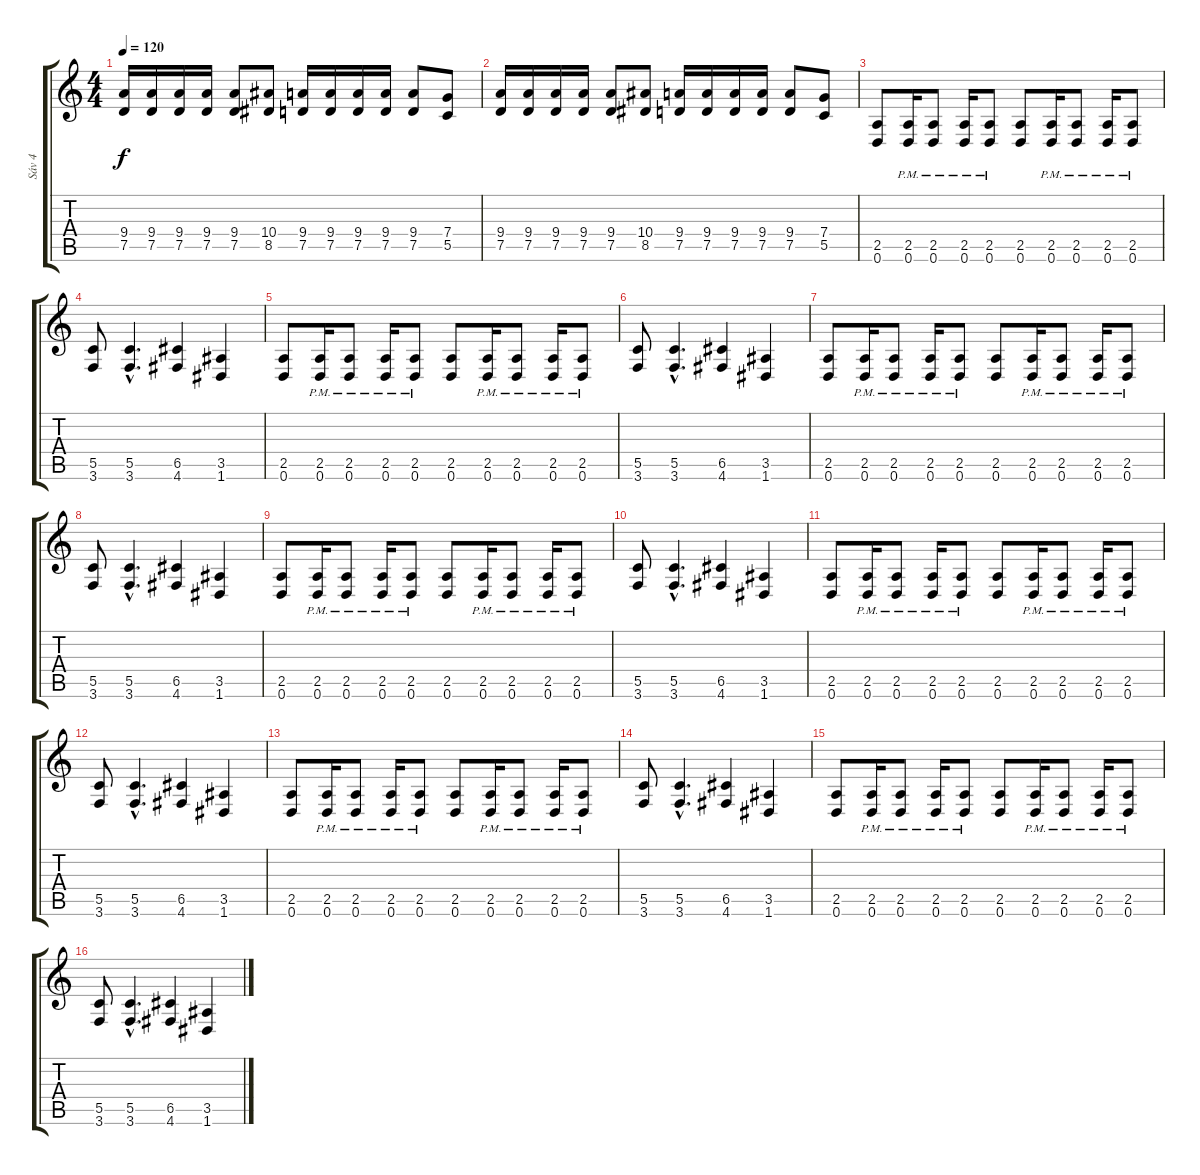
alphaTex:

\track ("Sáv 4" "Sáv 4") {instrument distortionguitar}
\staff {score tabs}
\tuning (D4 A3 F3 C3 G2 D2) {hide}
\ts (4 4)
\tempo 120
\clef g2
\ks c
(9.4 7.5).16{dy f} (9.4 7.5).16 (9.4 7.5).16 (9.4 7.5).16 (9.4 7.5).8 (10.4 8.5).8 (9.4 7.5).16 (9.4 7.5).16 (9.4 7.5).16 (9.4 7.5).16 (9.4 7.5).8 (7.4 5.5).8 |
(9.4 7.5).16 (9.4 7.5).16 (9.4 7.5).16 (9.4 7.5).16 (9.4 7.5).8 (10.4 8.5).8 (9.4 7.5).16 (9.4 7.5).16 (9.4 7.5).16 (9.4 7.5).16 (9.4 7.5).8 (7.4 5.5).8 |
(2.5 0.6).8 (2.5{pm} 0.6{pm}).16 (2.5{pm} 0.6{pm}).8 (2.5{pm} 0.6{pm}).16 (2.5{pm} 0.6{pm}).8 (2.5 0.6).8 (2.5{pm} 0.6{pm}).16 (2.5{pm} 0.6{pm}).8 (2.5{pm} 0.6{pm}).16 (2.5{pm} 0.6{pm}).8 |
(5.5 3.6).8 (5.5{hac} 3.6{hac}).4{d} (6.5 4.6).4 (3.5 1.6).4 |
(2.5 0.6).8 (2.5{pm} 0.6{pm}).16 (2.5{pm} 0.6{pm}).8 (2.5{pm} 0.6{pm}).16 (2.5{pm} 0.6{pm}).8 (2.5 0.6).8 (2.5{pm} 0.6{pm}).16 (2.5{pm} 0.6{pm}).8 (2.5{pm} 0.6{pm}).16 (2.5{pm} 0.6{pm}).8 |
(5.5 3.6).8 (5.5{hac} 3.6{hac}).4{d} (6.5 4.6).4 (3.5 1.6).4 |
(2.5 0.6).8 (2.5{pm} 0.6{pm}).16 (2.5{pm} 0.6{pm}).8 (2.5{pm} 0.6{pm}).16 (2.5{pm} 0.6{pm}).8 (2.5 0.6).8 (2.5{pm} 0.6{pm}).16 (2.5{pm} 0.6{pm}).8 (2.5{pm} 0.6{pm}).16 (2.5{pm} 0.6{pm}).8 |
(5.5 3.6).8 (5.5{hac} 3.6{hac}).4{d} (6.5 4.6).4 (3.5 1.6).4 |
(2.5 0.6).8 (2.5{pm} 0.6{pm}).16 (2.5{pm} 0.6{pm}).8 (2.5{pm} 0.6{pm}).16 (2.5{pm} 0.6{pm}).8 (2.5 0.6).8 (2.5{pm} 0.6{pm}).16 (2.5{pm} 0.6{pm}).8 (2.5{pm} 0.6{pm}).16 (2.5{pm} 0.6{pm}).8 |
(5.5 3.6).8 (5.5{hac} 3.6{hac}).4{d} (6.5 4.6).4 (3.5 1.6).4 |
(2.5 0.6).8 (2.5{pm} 0.6{pm}).16 (2.5{pm} 0.6{pm}).8 (2.5{pm} 0.6{pm}).16 (2.5{pm} 0.6{pm}).8 (2.5 0.6).8 (2.5{pm} 0.6{pm}).16 (2.5{pm} 0.6{pm}).8 (2.5{pm} 0.6{pm}).16 (2.5{pm} 0.6{pm}).8 |
(5.5 3.6).8 (5.5{hac} 3.6{hac}).4{d} (6.5 4.6).4 (3.5 1.6).4 |
(2.5 0.6).8 (2.5{pm} 0.6{pm}).16 (2.5{pm} 0.6{pm}).8 (2.5{pm} 0.6{pm}).16 (2.5{pm} 0.6{pm}).8 (2.5 0.6).8 (2.5{pm} 0.6{pm}).16 (2.5{pm} 0.6{pm}).8 (2.5{pm} 0.6{pm}).16 (2.5{pm} 0.6{pm}).8 |
(5.5 3.6).8 (5.5{hac} 3.6{hac}).4{d} (6.5 4.6).4 (3.5 1.6).4 |
(2.5 0.6).8 (2.5{pm} 0.6{pm}).16 (2.5{pm} 0.6{pm}).8 (2.5{pm} 0.6{pm}).16 (2.5{pm} 0.6{pm}).8 (2.5 0.6).8 (2.5{pm} 0.6{pm}).16 (2.5{pm} 0.6{pm}).8 (2.5{pm} 0.6{pm}).16 (2.5{pm} 0.6{pm}).8 |
(5.5 3.6).8 (5.5{hac} 3.6{hac}).4{d} (6.5 4.6).4 (3.5 1.6).4
